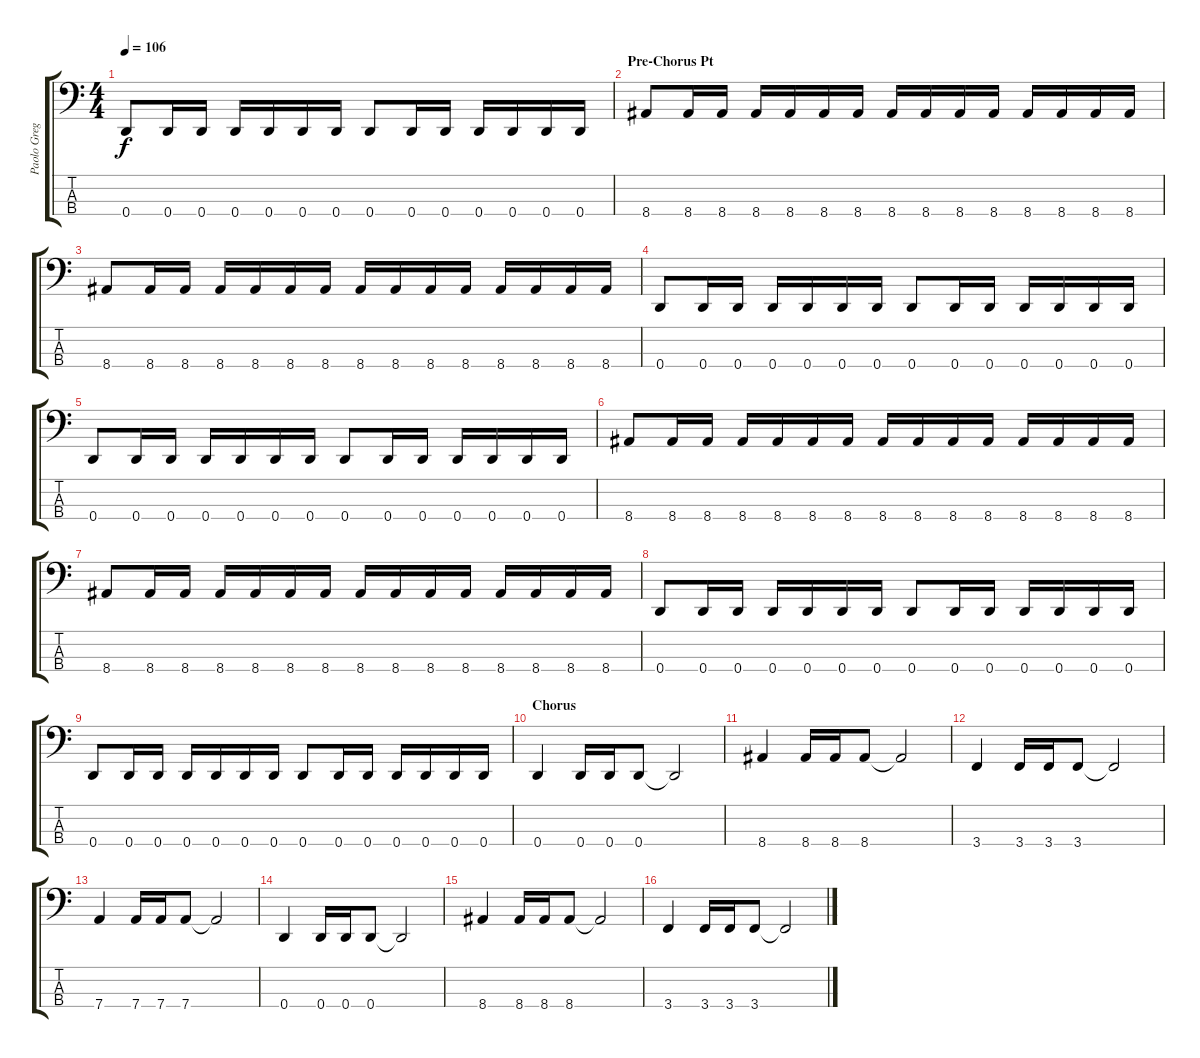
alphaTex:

\track ("Paolo Gregoletto" "Paolo Greg") {instrument electricbasspick}
\staff {score tabs}
\tuning (G2 D2 A1 D1) {hide}
\ts (4 4)
\tempo 106
\clef f4
\ks c
0.4.8{dy f} 0.4.16 0.4.16 0.4.16 0.4.16 0.4.16 0.4.16 0.4.8 0.4.16 0.4.16 0.4.16 0.4.16 0.4.16 0.4.16 |
\section ("" "Pre-Chorus Pt")
8.4.8 8.4.16 8.4.16 8.4.16 8.4.16 8.4.16 8.4.16 8.4.16 8.4.16 8.4.16 8.4.16 8.4.16 8.4.16 8.4.16 8.4.16 |
8.4.8 8.4.16 8.4.16 8.4.16 8.4.16 8.4.16 8.4.16 8.4.16 8.4.16 8.4.16 8.4.16 8.4.16 8.4.16 8.4.16 8.4.16 |
0.4.8 0.4.16 0.4.16 0.4.16 0.4.16 0.4.16 0.4.16 0.4.8 0.4.16 0.4.16 0.4.16 0.4.16 0.4.16 0.4.16 |
0.4.8 0.4.16 0.4.16 0.4.16 0.4.16 0.4.16 0.4.16 0.4.8 0.4.16 0.4.16 0.4.16 0.4.16 0.4.16 0.4.16 |
8.4.8 8.4.16 8.4.16 8.4.16 8.4.16 8.4.16 8.4.16 8.4.16 8.4.16 8.4.16 8.4.16 8.4.16 8.4.16 8.4.16 8.4.16 |
8.4.8 8.4.16 8.4.16 8.4.16 8.4.16 8.4.16 8.4.16 8.4.16 8.4.16 8.4.16 8.4.16 8.4.16 8.4.16 8.4.16 8.4.16 |
0.4.8 0.4.16 0.4.16 0.4.16 0.4.16 0.4.16 0.4.16 0.4.8 0.4.16 0.4.16 0.4.16 0.4.16 0.4.16 0.4.16 |
0.4.8 0.4.16 0.4.16 0.4.16 0.4.16 0.4.16 0.4.16 0.4.8 0.4.16 0.4.16 0.4.16 0.4.16 0.4.16 0.4.16 |
\section ("" "Chorus")
0.4.4 0.4.16 0.4.16 0.4.8 0.4{t}.2 |
8.4.4 8.4.16 8.4.16 8.4.8 8.4{t}.2 |
3.4.4 3.4.16 3.4.16 3.4.8 3.4{t}.2 |
7.4.4 7.4.16 7.4.16 7.4.8 7.4{t}.2 |
0.4.4 0.4.16 0.4.16 0.4.8 0.4{t}.2 |
8.4.4 8.4.16 8.4.16 8.4.8 8.4{t}.2 |
3.4.4 3.4.16 3.4.16 3.4.8 3.4{t}.2
